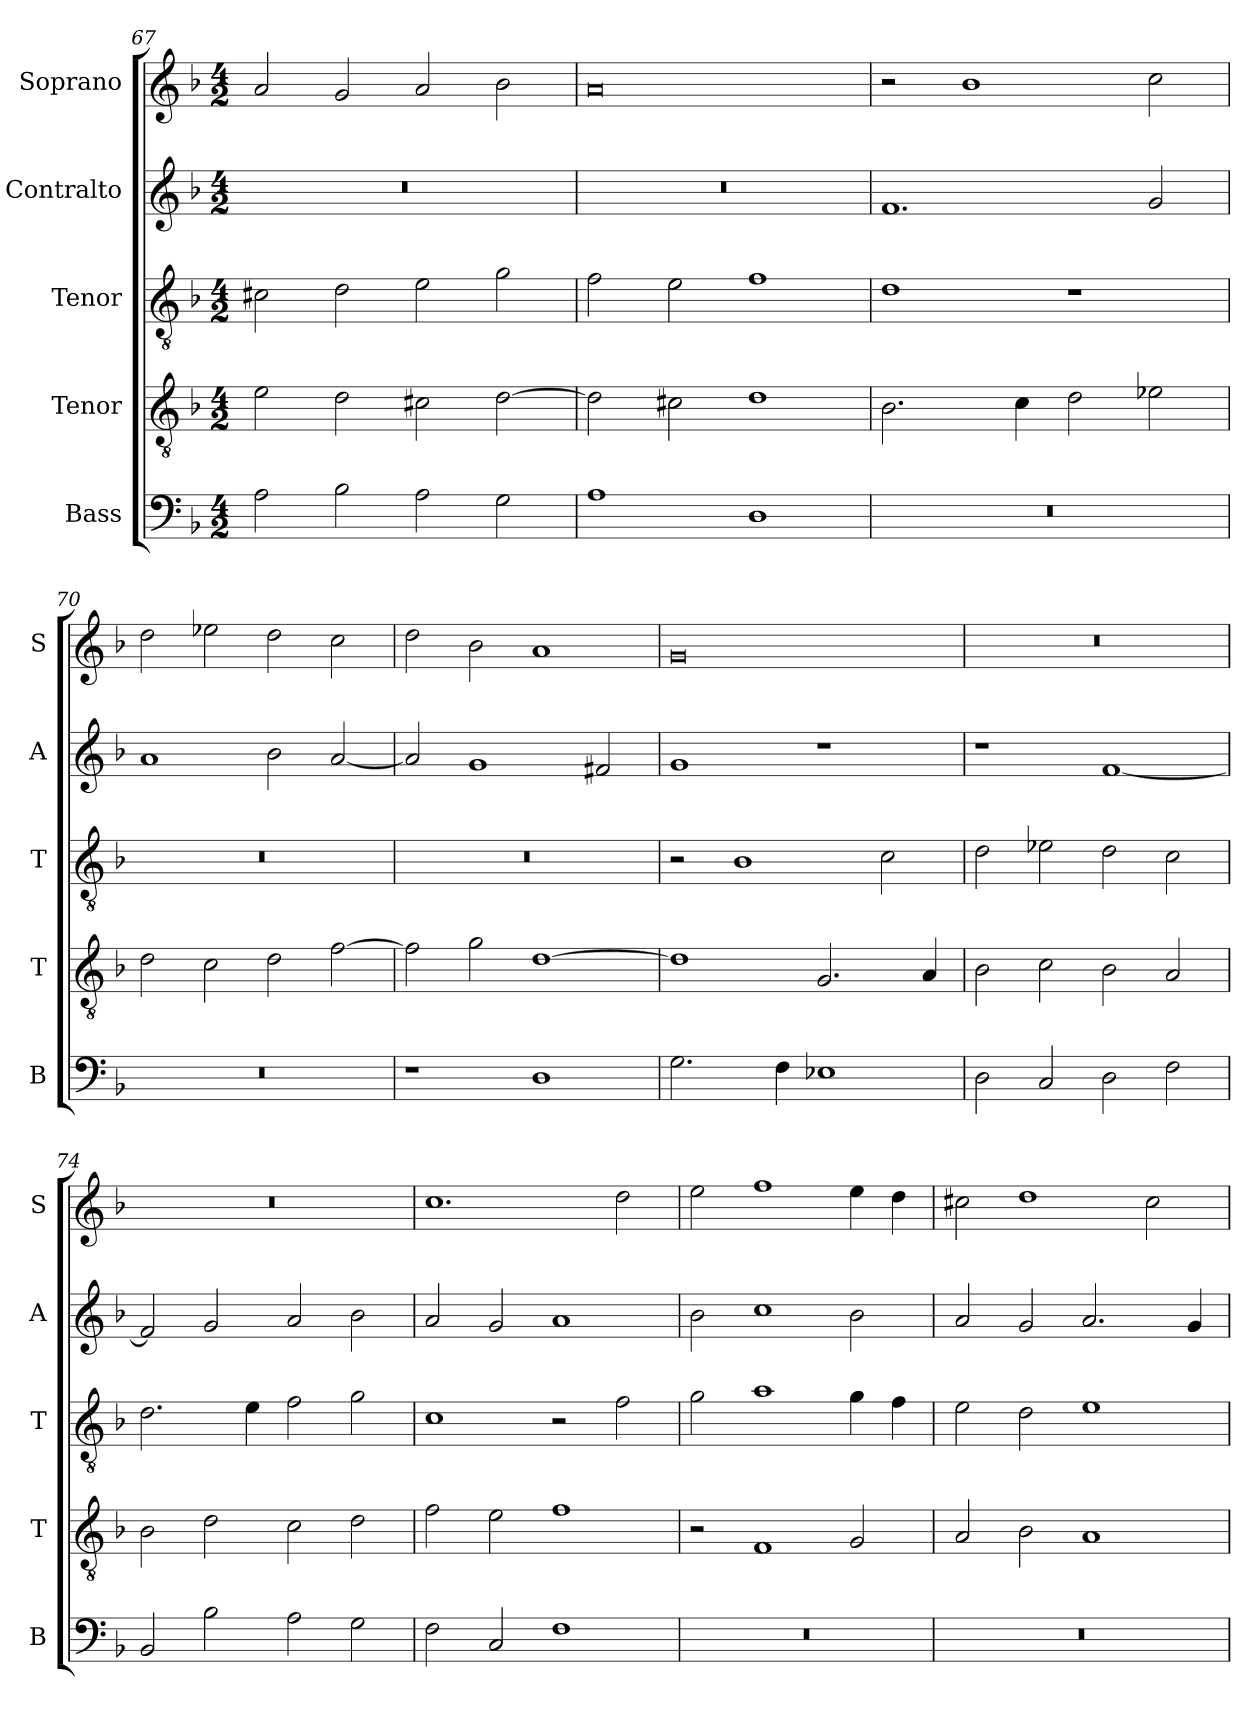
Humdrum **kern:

**kern	**kern	**kern	**kern	**kern
*part5	*part4	*part3	*part2	*part1
*staff5	*staff4	*staff3	*staff2	*staff1
*I"Bass	*I"Tenor	*I"Tenor	*I"Contralto	*I"Soprano
*I'B	*I'T	*I'T	*I'A	*I'S
*clefF4	*clefGv2	*clefGv2	*clefG2	*clefG2
*k[b-]	*k[b-]	*k[b-]	*k[b-]	*k[b-]
*G:dor	*G:dor	*G:dor	*G:dor	*G:dor
*M4/2	*M4/2	*M4/2	*M4/2	*M4/2
=67	=67	=67	=67	=67
2A	2e	2c#X	0r	2a
2B-	2d	2d	.	2g
2A	2c#X	2e	.	2a
2G	[2d	2g	.	2b-
=68	=68	=68	=68	=68
1A	2d]	2f	0r	0a
.	2c#X	2e	.	.
1D	1d	1f	.	.
=69	=69	=69	=69	=69
0r	2.B-	1d	1.f	2r
.	.	.	.	1b-
.	4c	.	.	.
.	2d	1r	.	.
.	2e-X	.	2g	2cc
=70	=70	=70	=70	=70
0r	2d	0r	1a	2dd
.	2c	.	.	2ee-X
.	2d	.	2b-	2dd
.	[2f	.	[2a	2cc
=71	=71	=71	=71	=71
1r	2f]	0r	2a]	2dd
.	2g	.	1g	2b-
1D	[1d	.	.	1a
.	.	.	2f#X	.
=72	=72	=72	=72	=72
2.G	1d]	2r	1g	0g
.	.	1B-	.	.
4F	.	.	.	.
1E-X	2.G	.	1r	.
.	.	2c	.	.
.	4A	.	.	.
=73	=73	=73	=73	=73
2D	2B-	2d	1r	0r
2C	2c	2e-X	.	.
2D	2B-	2d	[1f	.
2F	2A	2c	.	.
=74	=74	=74	=74	=74
2BB-	2B-	2.d	2f]	0r
2B-	2d	.	2g	.
.	.	4e	.	.
2A	2c	2f	2a	.
2G	2d	2g	2b-	.
=75	=75	=75	=75	=75
2F	2f	1c	2a	1.cc
2C	2e	.	2g	.
1F	1f	2r	1a	.
.	.	2f	.	2dd
=76	=76	=76	=76	=76
0r	2r	2g	2b-	2ee
.	1F	1a	1cc	1ff
.	2G	4g	2b-	4ee
.	.	4f	.	4dd
=77	=77	=77	=77	=77
0r	2A	2e	2a	2cc#X
.	2B-	2d	2g	1dd
.	1A	1e	2.a	.
.	.	.	.	2cc#
.	.	.	4g	.
=	=	=	=	=
*-	*-	*-	*-	*-
